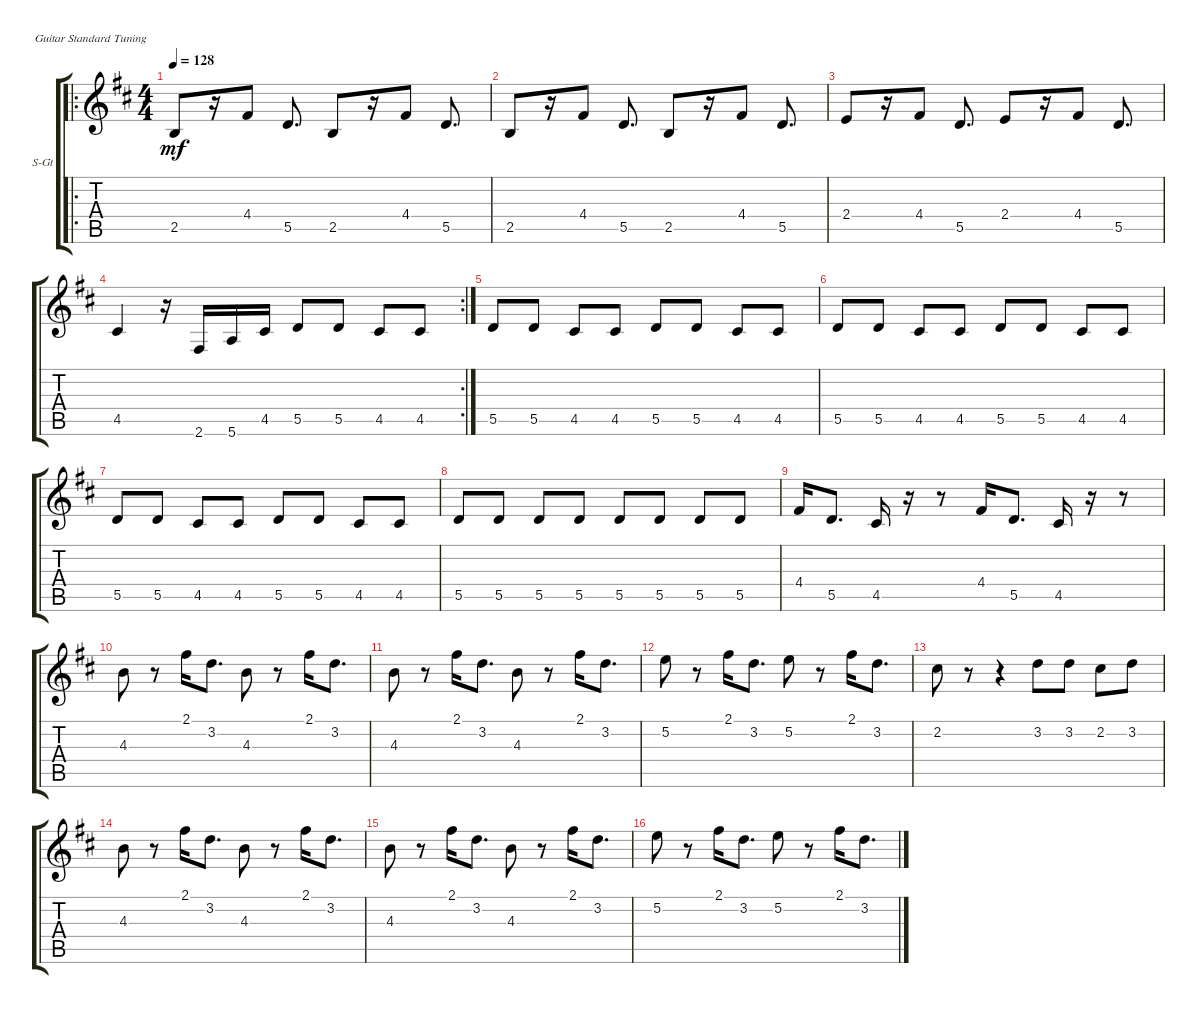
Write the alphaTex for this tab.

\defaultSystemsLayout 4
\bracketExtendMode groupsimilarinstruments
\firstSystemTrackNameOrientation horizontal
\otherSystemsTrackNameOrientation horizontal
\track ("Steel Guitar" "S-Gt") {instrument acousticguitarsteel}
\staff {score tabs}
\tuning (E4 B3 G3 D3 A2 E2)
\ro
\ts (4 4)
\tempo 128
\clef g2
\scale
0.415282
\ks bminor
2.5.8{dy mf instrument acousticguitarsteel} r.16 4.4.8 5.5.8{d} 2.5.8 r.16 4.4.8 5.5.8{d} |
\scale
0.292359 2.5.8 r.16 4.4.8 5.5.8{d} 2.5.8 r.16 4.4.8 5.5.8{d} |
\scale
0.292359 2.4.8 r.16 4.4.8 5.5.8{d} 2.4.8 r.16 4.4.8 5.5.8{d} |
\rc 2
\scale
0.756863 4.5.4 r.16 2.6.16 5.6.16 4.5.16 5.5.8 5.5.8 4.5.8 4.5.8 |
5.5.8 5.5.8 4.5.8 4.5.8 5.5.8 5.5.8 4.5.8 4.5.8 |
5.5.8 5.5.8 4.5.8 4.5.8 5.5.8 5.5.8 4.5.8 4.5.8 |
5.5.8 5.5.8 4.5.8 4.5.8 5.5.8 5.5.8 4.5.8 4.5.8 |
5.5.8 5.5.8 5.5.8 5.5.8 5.5.8 5.5.8 5.5.8 5.5.8 |
4.4.16 5.5.8{d} 4.5.16 r.16 r.8 4.4.16 5.5.8{d} 4.5.16 r.16 r.8 |
4.3.8 r.8 2.1.16 3.2.8{d} 4.3.8 r.8 2.1.16 3.2.8{d} |
4.3.8 r.8 2.1.16 3.2.8{d} 4.3.8 r.8 2.1.16 3.2.8{d} |
5.2.8 r.8 2.1.16 3.2.8{d} 5.2.8 r.8 2.1.16 3.2.8{d} |
2.2.8 r.8 r.4 3.2.8 3.2.8 2.2.8 3.2.8 |
4.3.8 r.8 2.1.16 3.2.8{d} 4.3.8 r.8 2.1.16 3.2.8{d} |
4.3.8 r.8 2.1.16 3.2.8{d} 4.3.8 r.8 2.1.16 3.2.8{d} |
5.2.8 r.8 2.1.16 3.2.8{d} 5.2.8 r.8 2.1.16 3.2.8{d}
